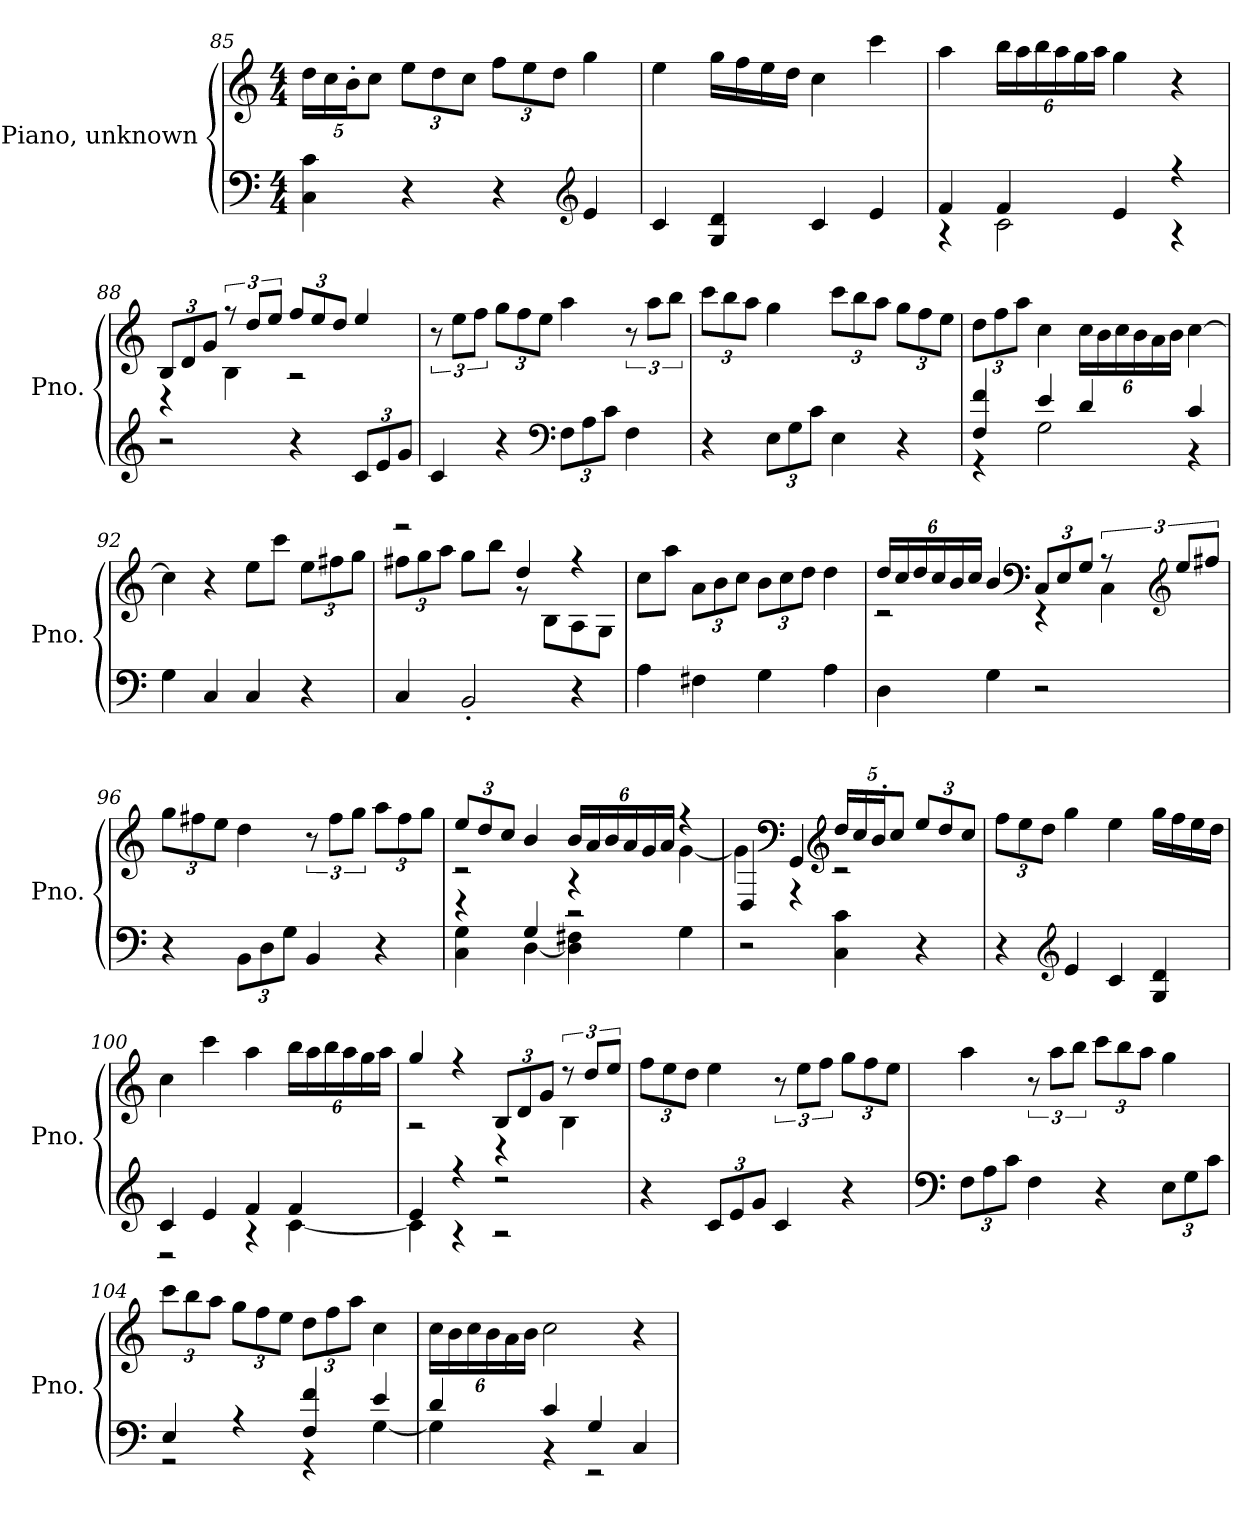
**kern	**kern
*part1	*part1
*staff2	*staff1
*I"Piano, unknown	*
*I'Pno.	*
!!LO:PB:g=z
*clefF4	*clefG2
*k[]	*k[]
*M4/4	*M4/4
*	*Xbrackettup
=85	=85
4C\ 4c\	20dd\LL
.	20cc\
.	20b'\J
.	10cc\J
4r	12ee\L
.	12dd\
.	12cc\J
4r	12ff\L
.	12ee\
.	12dd\J
*clefG2	*
4e/	4gg\
=86	=86
4c/	4ee\
4G/ 4d/	16gg\LL
.	16ff\
.	16ee\
.	16dd\JJ
4c/	4cc\
4e/	4ccc\
=87	=87
*^	*
4f/	4r	4aa\
4f/	2c\	24bb\LL
.	.	24aa\
.	.	24bb\
.	.	24aa\
.	.	24gg\
.	.	24aa\JJ
4e/	.	4gg\
4r	4r	4r
*v	*v	*
=88	=88
*	*^
2r	12B/L	4r
.	12d/	.
.	12g/J	.
*	*brackettup	*
.	12r	4B\
.	12dd/L	.
.	12ee/J	.
*	*Xbrackettup	*
4r	12ff/L	2r
.	12ee/	.
.	12dd/J	.
*Xbrackettup	*	*
12c/L	4ee/	.
12e/	.	.
12g/J	.	.
*	*v	*v
!!LO:LB:g=z
=89	=89
*	*brackettup
4c/	12r
.	12ee\L
.	12ff\J
*	*Xbrackettup
4r	12gg\L
.	12ff\
.	12ee\J
*clefF4	*
12F\L	4aa\
12A\	.
12c\J	.
*	*brackettup
4F\	12r
.	12aa\L
.	12bb\J
=90	=90
*	*Xbrackettup
4r	12ccc\L
.	12bb\
.	12aa\J
12E\L	4gg\
12G\	.
12c\J	.
4E\	12ccc\L
.	12bb\
.	12aa\J
4r	12gg\L
.	12ff\
.	12ee\J
=91	=91
*^	*
4F/ 4f/	4r	12dd\L
.	.	12ff\
.	.	12aa\J
4e/	2G\	4cc\
4d/	.	24cc\LL
.	.	24b\
.	.	24cc\
.	.	24b\
.	.	24a\
.	.	24b\JJ
4c/	4r	[4cc\
*v	*v	*
!!LO:LB:g=z
=92	=92
4G\	4cc\]
4C/	4r
4C/	8ee\L
.	8ccc\J
4r	12ee\L
.	12ff#X\
.	12gg\J
=93	=93
*	*^
4C/	2r	12ff#X\L
.	.	12gg\
.	.	12aa\J
2BB'/	.	8gg\L
.	.	8bb\J
.	4dd/	8r
.	.	8B\L
4r	4r	8A\
.	.	8G\J
*	*v	*v
=94	=94
4A\	8cc\L
.	8aa\J
4F#X\	12a\L
.	12b\
.	12cc\J
4G\	12b\L
.	12cc\
.	12dd\J
4A\	4dd\
=95	=95
*	*^
4D\	24dd/LL	2r
.	24cc/	.
.	24dd/	.
.	24cc/	.
.	24b/	.
.	24cc/JJ	.
4G\	4b/	.
*	*clefF4	*
2r	12C/L	4r
.	12E/	.
.	12G/J	.
*	*brackettup	*
.	12r	4C\
*	*clefG2	*
.	12ee/L	.
.	12ff#X/J	.
*	*v	*v
!!LO:LB:g=z
=96	=96
*	*Xbrackettup
4r	12gg\L
.	12ff#X\
.	12ee\J
12BB\L	4dd\
12D\	.
12G\J	.
*	*brackettup
4BB/	12r
.	12ff#\L
.	12gg\J
*	*Xbrackettup
4r	12aa\L
.	12ff#\
.	12gg\J
=97	=97
*^	*^
4r	4C\ 4G\	12ee/L	2r
.	.	12dd/	.
.	.	12cc/J	.
4G/	[4D\	4b/	.
2r	4D\] 4F#X\	24b/LL	4r
.	.	24a/	.
.	.	24b/	.
.	.	24a/	.
.	.	24g/	.
.	.	24a/JJ	.
.	4G\	4r	[4g\
*v	*v	*	*
=98	=98	=98
2r	4D/	4g\]
*	*clefF4	*
.	4GG/	4r
*	*clefG2	*
4C\ 4c\	20dd/LL	2r
.	20cc/	.
.	20b'/J	.
.	10cc/J	.
4r	12ee/L	.
.	12dd/	.
.	12cc/J	.
*	*v	*v
!!LO:LB:g=z
=99	=99
4r	12ff\L
.	12ee\
.	12dd\J
*clefG2	*
4e/	4gg\
4c/	4ee\
4G/ 4d/	16gg\LL
.	16ff\
.	16ee\
.	16dd\JJ
=100	=100
*^	*
4c/	2r	4cc\
4e/	.	4ccc\
4f/	4r	4aa\
4f/	[4c\	24bb\LL
.	.	24aa\
.	.	24bb\
.	.	24aa\
.	.	24gg\
.	.	24aa\JJ
=101	=101	=101
*	*	*^
4e/	4c\]	4gg/	2r
4r	4r	4r	.
2r	2r	12B/L	4r
.	.	12d/	.
.	.	12g/J	.
*	*	*brackettup	*
.	.	12r	4B\
.	.	12dd/L	.
.	.	12ee/J	.
*v	*v	*	*
*	*v	*v
=102	=102
*	*Xbrackettup
4r	12ff\L
.	12ee\
.	12dd\J
12c/L	4ee\
12e/	.
12g/J	.
*	*brackettup
4c/	12r
.	12ee\L
.	12ff\J
*	*Xbrackettup
4r	12gg\L
.	12ff\
.	12ee\J
!!LO:LB:g=z
=103	=103
*clefF4	*
12F\L	4aa\
12A\	.
12c\J	.
*	*brackettup
4F\	12r
.	12aa\L
.	12bb\J
*	*Xbrackettup
4r	12ccc\L
.	12bb\
.	12aa\J
12E\L	4gg\
12G\	.
12c\J	.
=104	=104
*^	*
4E/	2r	12ccc\L
.	.	12bb\
.	.	12aa\J
4r	.	12gg\L
.	.	12ff\
.	.	12ee\J
4F/ 4f/	4r	12dd\L
.	.	12ff\
.	.	12aa\J
4e/	[4G\	4cc\
=105	=105	=105
4d/	4G\]	24cc\LL
.	.	24b\
.	.	24cc\
.	.	24b\
.	.	24a\
.	.	24b\JJ
4c/	4r	2cc\
4G/	2r	.
4C/	.	4r
*v	*v	*
=	=
*-	*-
